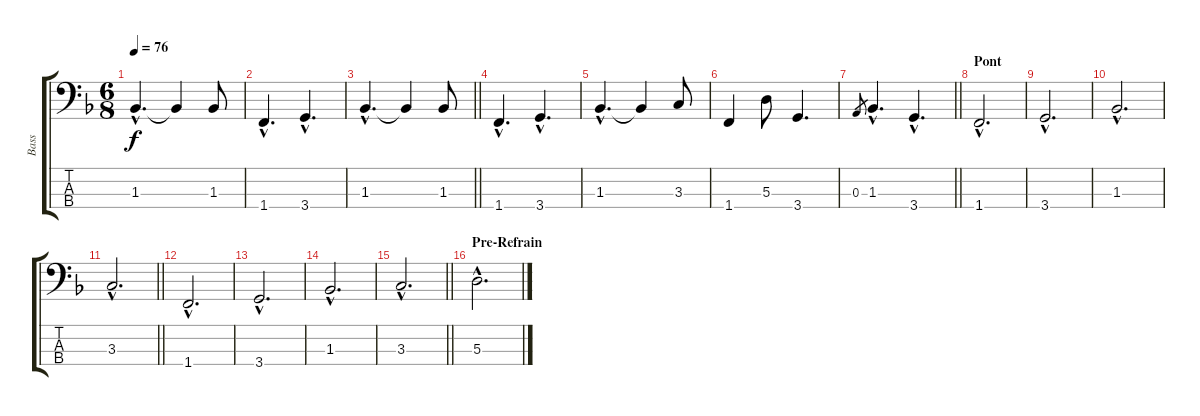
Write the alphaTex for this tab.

\track ("Bass" "Bass") {instrument electricbassfinger}
\staff {score tabs}
\tuning (G2 D2 A1 E1) {hide}
\ts (6 8)
\tempo 76
\clef f4
\ks f
1.3{hac}.4{d dy f} 1.3{t}.4 1.3.8 |
1.4{hac}.4{d} 3.4{hac}.4{d} |
\barLineRight lightlight
1.3{hac}.4{d} 1.3{t}.4 1.3.8 |
1.4{hac}.4{d} 3.4{hac}.4{d} |
1.3{hac}.4{d} 1.3{t}.4 3.3.8 |
1.4.4 5.3.8 3.4.4{d} |
\barLineRight lightlight
0.3.8{gr} 1.3{hac}.4{d} 3.4{hac}.4{d} |
\section ("" "Pont")
1.4{hac}.2{d} |
3.4{hac}.2{d} |
1.3{hac}.2{d} |
\barLineRight lightlight
3.3{hac}.2{d} |
1.4{hac}.2{d} |
3.4{hac}.2{d} |
1.3{hac}.2{d} |
\barLineRight lightlight
3.3{hac}.2{d} |
\section ("" "Pre-Refrain")
5.3{hac}.2{d}
